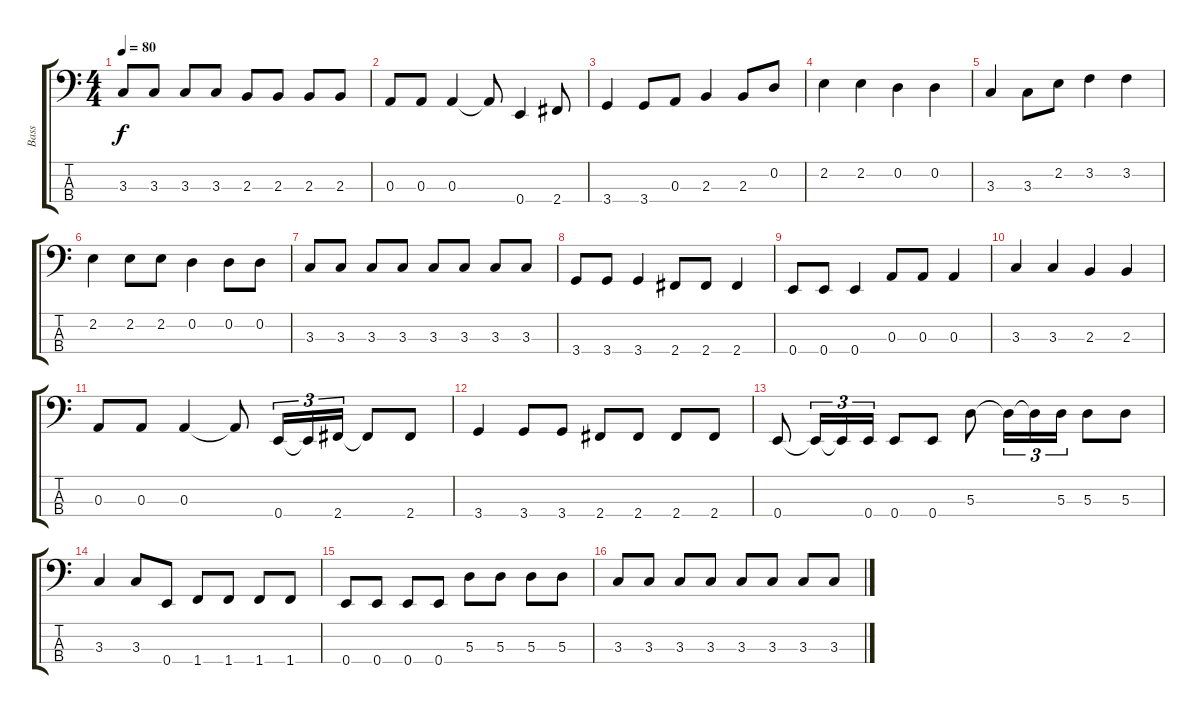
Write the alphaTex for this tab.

\track ("Bass" "Bass") {instrument electricbassfinger}
\staff {score tabs}
\tuning (G2 D2 A1 E1) {hide}
\ts (4 4)
\tempo 80
\clef f4
\ks c
3.3.8{dy f} 3.3.8 3.3.8 3.3.8 2.3.8 2.3.8 2.3.8 2.3.8 |
0.3.8 0.3.8 0.3.4 0.3{t}.8 0.4.4 2.4.8 |
3.4.4 3.4.8 0.3.8 2.3.4 2.3.8 0.2.8 |
2.2.4 2.2.4 0.2.4 0.2.4 |
3.3.4 3.3.8 2.2.8 3.2.4 3.2.4 |
2.2.4 2.2.8 2.2.8 0.2.4 0.2.8 0.2.8 |
3.3.8 3.3.8 3.3.8 3.3.8 3.3.8 3.3.8 3.3.8 3.3.8 |
3.4.8 3.4.8 3.4.4 2.4.8 2.4.8 2.4.4 |
0.4.8 0.4.8 0.4.4 0.3.8 0.3.8 0.3.4 |
3.3.4 3.3.4 2.3.4 2.3.4 |
0.3.8 0.3.8 0.3.4 0.3{t}.8 0.4.16{tu (3 2)} 0.4{t}.16{tu (3 2)} 2.4.16{tu (3 2)} 2.4{t}.8 2.4.8 |
3.4.4 3.4.8 3.4.8 2.4.8 2.4.8 2.4.8 2.4.8 |
0.4.8 0.4{t}.16{tu (3 2)} 0.4{t}.16{tu (3 2)} 0.4.16{tu (3 2)} 0.4.8 0.4.8 5.3.8 5.3{t}.16{tu (3 2)} 5.3{t}.16{tu (3 2)} 5.3.16{tu (3 2)} 5.3.8 5.3.8 |
3.3.4 3.3.8 0.4.8 1.4.8 1.4.8 1.4.8 1.4.8 |
0.4.8 0.4.8 0.4.8 0.4.8 5.3.8 5.3.8 5.3.8 5.3.8 |
3.3.8 3.3.8 3.3.8 3.3.8 3.3.8 3.3.8 3.3.8 3.3.8
